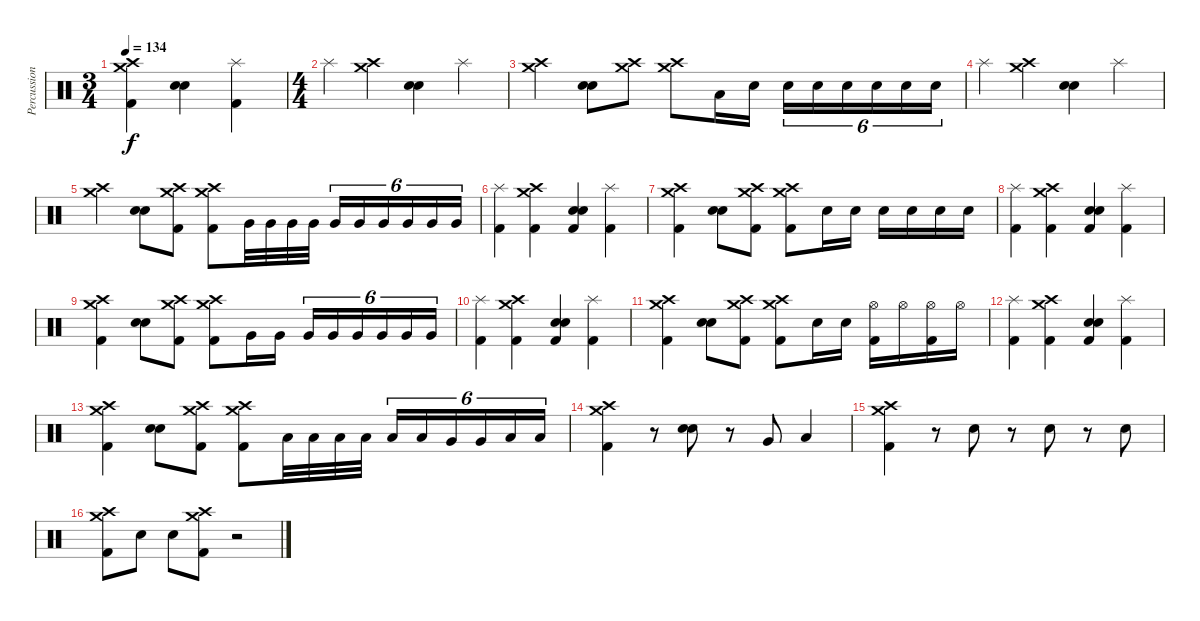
\track ("Percussion" "Percussion") {instrument percussion}
\staff {score}
\articulation defaults
\ts (3 4)
\tempo 134
\clef neutral
\ks c
("Crash high (hit)" "Crash medium (hit)" "Kick (hit) 2").4{dy f} ("Electric Snare (hit)" "Snare (hit) 2").4 ("Splash (hit)" "Kick (hit) 2").4 |
\ts (4 4)
"Splash (hit)".4 ("Crash high (hit)" "Crash medium (hit)").4 ("Electric Snare (hit)" "Snare (hit) 2").4 "Splash (hit)".4 |
("Crash high (hit)" "Crash medium (hit)").4 ("Electric Snare (hit)" "Snare (hit) 2").8 ("Crash high (hit)" "Crash medium (hit)").8 ("Crash high (hit)" "Crash medium (hit)").8 "Low Floor Tom (hit)".16 "Snare (hit) 2".16 "Snare (hit) 2".16{tu (6 4)} "Snare (hit) 2".16{tu (6 4)} "Snare (hit) 2".16{tu (6 4)} "Snare (hit) 2".16{tu (6 4)} "Snare (hit) 2".16{tu (6 4)} "Snare (hit) 2".16{tu (6 4)} |
"Splash (hit)".4 ("Crash high (hit)" "Crash medium (hit)").4 ("Electric Snare (hit)" "Snare (hit) 2").4 "Splash (hit)".4 |
("Crash high (hit)" "Crash medium (hit)").4 ("Electric Snare (hit)" "Snare (hit) 2").8 ("Crash high (hit)" "Crash medium (hit)" "Kick (hit) 2").8 ("Crash high (hit)" "Crash medium (hit)" "Kick (hit) 2").8 "Very Low Tom (hit)".32 "Very Low Tom (hit)".32 "Very Low Tom (hit)".32 "Very Low Tom (hit)".32 "Very Low Tom (hit)".16{tu (6 4)} "Very Low Tom (hit)".16{tu (6 4)} "Very Low Tom (hit)".16{tu (6 4)} "Very Low Tom (hit)".16{tu (6 4)} "Very Low Tom (hit)".16{tu (6 4)} "Very Low Tom (hit)".16{tu (6 4)} |
("Splash (hit)" "Kick (hit) 2").4 ("Crash high (hit)" "Crash medium (hit)" "Kick (hit) 2").4 ("Electric Snare (hit)" "Snare (hit) 2" "Kick (hit) 2").4 ("Splash (hit)" "Kick (hit) 2").4 |
("Crash medium (hit)" "Crash high (hit)" "Kick (hit) 2").4 ("Electric Snare (hit)" "Snare (hit) 2").8 ("Crash high (hit)" "Crash medium (hit)" "Kick (hit) 2").8 ("Crash high (hit)" "Crash medium (hit)" "Kick (hit) 2").8 "Snare (hit) 2".16 "Snare (hit) 2".16 "Snare (hit) 2".16 "Snare (hit) 2".16 "Snare (hit) 2".16 "Snare (hit) 2".16 |
("Splash (hit)" "Kick (hit) 2").4 ("Crash high (hit)" "Crash medium (hit)" "Kick (hit) 2").4 ("Electric Snare (hit)" "Snare (hit) 2" "Kick (hit) 2").4 ("Splash (hit)" "Kick (hit) 2").4 |
("Crash medium (hit)" "Crash high (hit)" "Kick (hit) 2").4 ("Electric Snare (hit)" "Snare (hit) 2").8 ("Crash high (hit)" "Crash medium (hit)" "Kick (hit) 2").8 ("Crash high (hit)" "Crash medium (hit)" "Kick (hit) 2").8 "Very Low Tom (hit)".16 "Very Low Tom (hit)".16 "Very Low Tom (hit)".16{tu (6 4)} "Very Low Tom (hit)".16{tu (6 4)} "Very Low Tom (hit)".16{tu (6 4)} "Very Low Tom (hit)".16{tu (6 4)} "Very Low Tom (hit)".16{tu (6 4)} "Very Low Tom (hit)".16{tu (6 4)} |
("Splash (hit)" "Kick (hit) 2").4 ("Crash high (hit)" "Crash medium (hit)" "Kick (hit) 2").4 ("Electric Snare (hit)" "Snare (hit) 2" "Kick (hit) 2").4 ("Splash (hit)" "Kick (hit) 2").4 |
("Crash medium (hit)" "Crash high (hit)" "Kick (hit) 2").4 ("Electric Snare (hit)" "Snare (hit) 2").8 ("Crash high (hit)" "Crash medium (hit)" "Kick (hit) 2").8 ("Crash high (hit)" "Crash medium (hit)" "Kick (hit) 2").8 "Snare (hit) 2".16 "Snare (hit) 2".16 ("Hi-Hat (open)" "Kick (hit) 2").16 "Hi-Hat (open)".16 ("Hi-Hat (open)" "Kick (hit) 2").16 "Hi-Hat (open)".16 |
("Splash (hit)" "Kick (hit) 2").4 ("Crash high (hit)" "Crash medium (hit)" "Kick (hit) 2").4 ("Electric Snare (hit)" "Snare (hit) 2" "Kick (hit) 2").4 ("Splash (hit)" "Kick (hit) 2").4 |
("Crash medium (hit)" "Crash high (hit)" "Kick (hit) 2").4 ("Electric Snare (hit)" "Snare (hit) 2").8 ("Crash high (hit)" "Crash medium (hit)" "Kick (hit) 2").8 ("Crash high (hit)" "Crash medium (hit)" "Kick (hit) 2").8 "Low Tom (hit)".32 "Low Tom (hit)".32 "Low Tom (hit)".32 "Low Tom (hit)".32 "Low Tom (hit)".16{tu (6 4)} "Low Tom (hit)".16{tu (6 4)} "Very Low Tom (hit)".16{tu (6 4)} "Very Low Tom (hit)".16{tu (6 4)} "Low Floor Tom (hit)".16{tu (6 4)} "Low Floor Tom (hit)".16{tu (6 4)} |
("Crash high (hit)" "Crash medium (hit)" "Kick (hit) 2").4 r.8 ("Electric Snare (hit)" "Snare (hit) 2").8 r.8 "Very Low Tom (hit)".8 "Low Floor Tom (hit)".4 |
("Crash high (hit)" "Crash medium (hit)" "Kick (hit) 2").4 r.8 "Snare (hit) 2".8 r.8 "Snare (hit) 2".8 r.8 "Snare (hit) 2".8 |
("Crash high (hit)" "Crash medium (hit)" "Kick (hit) 2").8 "Snare (hit) 2".8 "Snare (hit) 2".8 ("Crash high (hit)" "Crash medium (hit)" "Kick (hit) 2").8 r.2
